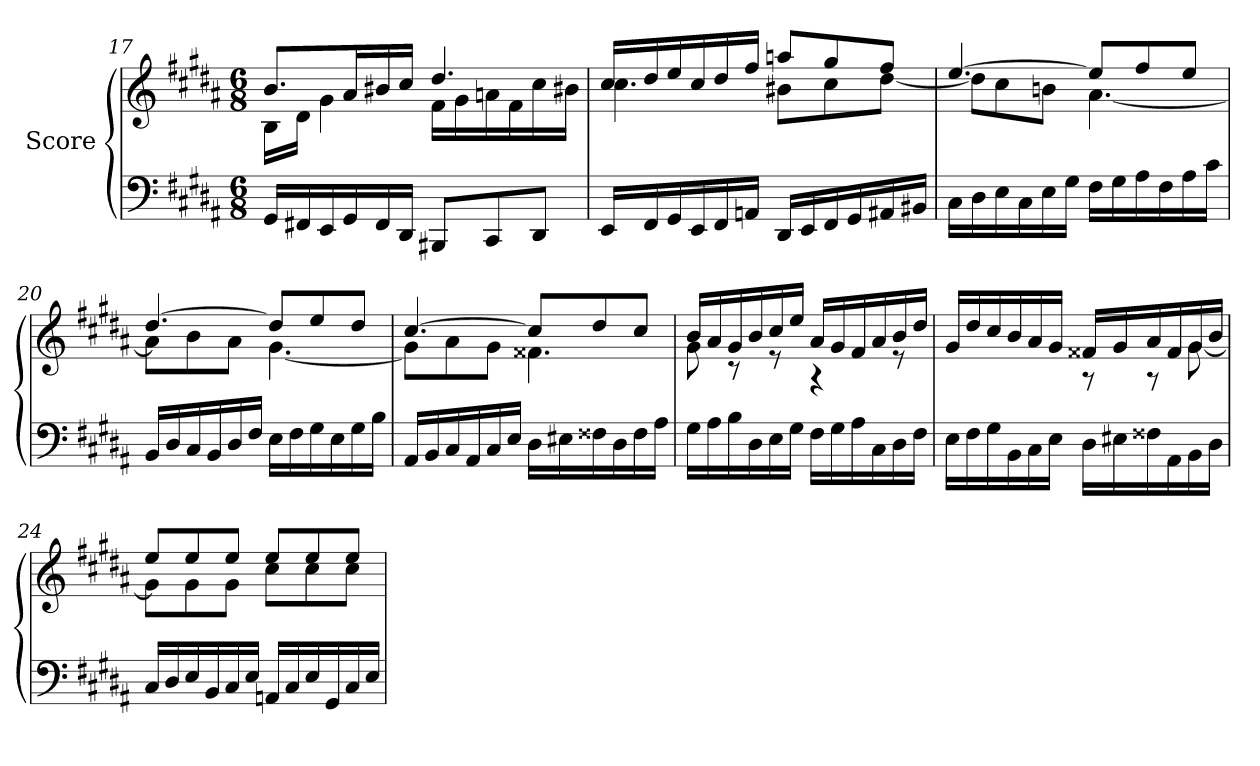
**kern	**kern
*part1	*part1
*staff2	*staff1
*I"Score	*
!!LO:LB:g=z
*clefF4	*clefG2
*k[f#c#g#d#a#]	*k[f#c#g#d#a#]
*M6/8	*M6/8
=17	=17
*	*^
16GG#/LL	8.b/L	16B\LL
16FF#X/	.	16d#\JJ
16EE/	.	4g#\
16GG#/	16a#/L	.
16FF#/	16b#X/	.
16DD#/JJ	16cc#/JJ	.
8BBB#X/L	4.dd#/	16f#\LL
.	.	16g#\
8CC#/	.	16an\
.	.	16f#\
8DD#/J	.	16cc#\
.	.	16b#X\JJ
=18	=18	=18
16EE/LL	16cc#/LL	4.cc#\
16FF#/	16dd#/	.
16GG#/	16ee/	.
16EE/	16cc#/	.
16FF#/	16dd#/	.
16AAn/JJ	16ff#/JJ	.
16DD#/LL	8aan/L	8b#X\L
16EE/	.	.
16FF#/	8gg#/	8cc#\
16GG#/	.	.
16AA#X/	8ff#/J	[8dd#\J
16BB#X/JJ	.	.
=19	=19	=19
16C#\LL	[4.ee/	8dd#\L]
16D#\	.	.
16E\	.	8cc#\
16C#\	.	.
16E\	.	8bn\J
16G#\JJ	.	.
16F#\LL	8ee/L]	[4.a#\
16G#\	.	.
16A#\	8ff#/	.
16F#\	.	.
16A#\	8ee/J	.
16c#\JJ	.	.
!!LO:LB:g=z	!!
=20	=20	=20
16BB/LL	[4.dd#/	8a#\L]
16D#/	.	.
16C#/	.	8b\
16BB/	.	.
16D#/	.	8a#\J
16F#/JJ	.	.
16E\LL	8dd#/L]	[4.g#\
16F#\	.	.
16G#\	8ee/	.
16E\	.	.
16G#\	8dd#/J	.
16B\JJ	.	.
=21	=21	=21
16AA#/LL	[4.cc#/	8g#\L]
16BB/	.	.
16C#/	.	8a#\
16AA#/	.	.
16C#/	.	8g#\J
16E/JJ	.	.
16D#\LL	8cc#/L]	4.f##X\
16E#X\	.	.
16F##X\	8dd#/	.
16D#\	.	.
16F##\	8cc#/J	.
16A#\JJ	.	.
=22	=22	=22
16G#\LL	16b/LL	8g#\
16A#\	16a#/	.
16B\	16g#/	8r
16D#\	16b/	.
16E\	16cc#/	8r
16G#\JJ	16ee/JJ	.
16F#\LL	16a#/LL	4r
16G#\	16g#/	.
16A#\	16f#/	.
16C#\	16a#/	.
16D#\	16b/	8r
16F#\JJ	16dd#/JJ	.
!!LO:LB:g=z	!!
=23	=23	=23
16E\LL	16g#/LL	4.ryy
16F#\	16dd#/	.
16G#\	16cc#/	.
16BB\	16b/	.
16C#\	16a#/	.
16E\JJ	16g#/JJ	.
16D#\LL	16f##X/LL	8r
16E#X\	16g#/	.
16F##X\	16a#/	8r
16AA#\	16f##/	.
16BB\	16g#/	[8g#\
16D#\JJ	16b/JJ	.
=24	=24	=24
16C#/LL	8ee/L	8g#\L]
16D#/	.	.
16E/	8ee/	8g#\
16BB/	.	.
16C#/	8ee/J	8g#\J
16E/JJ	.	.
16AAn/LL	8ee/L	8cc#\L
16C#/	.	.
16E/	8ee/	8cc#\
16GG#/	.	.
16C#/	8ee/J	8cc#\J
16E/JJ	.	.
*	*v	*v
=	=
*-	*-
